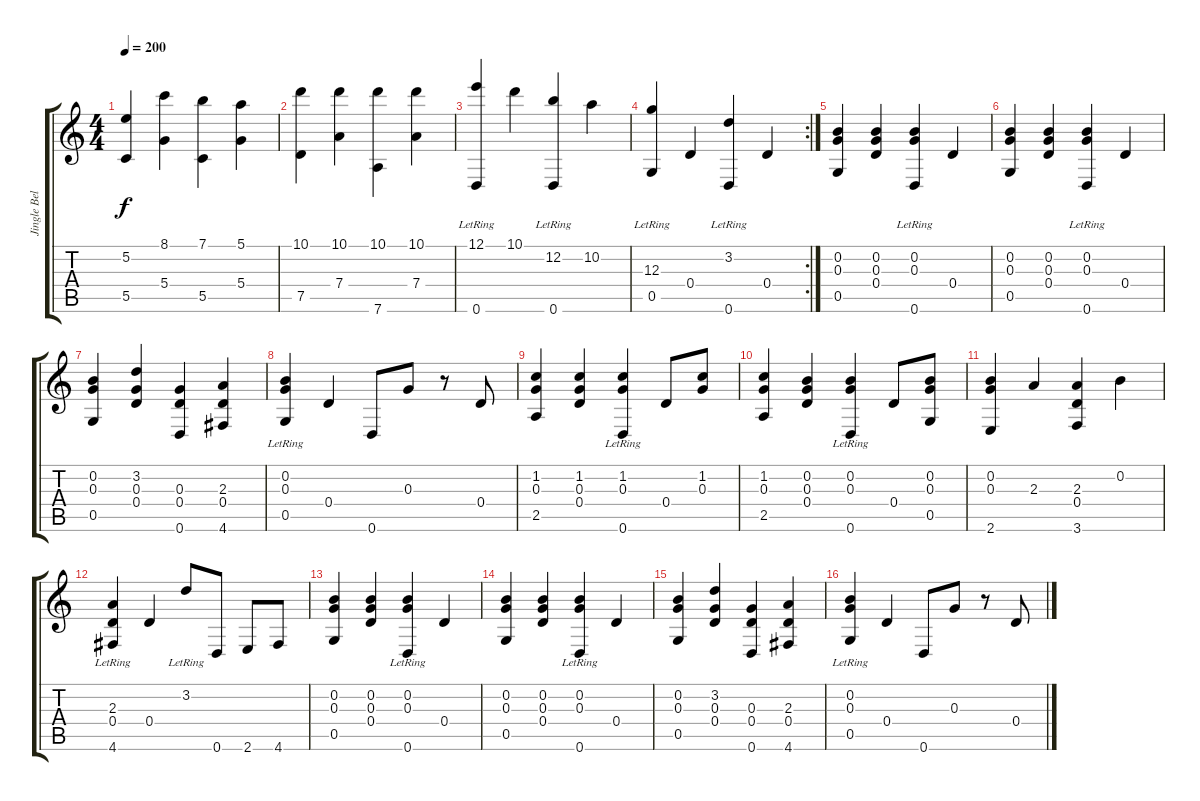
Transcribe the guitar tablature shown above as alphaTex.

\track ("Jingle Bells" "Jingle Bel") {instrument acousticguitarsteel}
\staff {score tabs}
\tuning (E4 B3 G3 D3 G2 D2) {hide}
\ts (4 4)
\tempo 200
\clef g2
\ks c
(5.2 5.5).4{dy f} (8.1 5.4).4 (7.1 5.5).4 (5.1 5.4).4 |
(10.1 7.5).4 (10.1 7.4).4 (10.1 7.6).4 (10.1 7.4).4 |
(12.1 0.6{lr}).4 10.1.4 (12.2 0.6{lr}).4 10.2.4 |
\rc 2
(12.3{lr} 0.5).4 0.4.4 (3.2{lr} 0.6).4 0.4.4 |
(0.2 0.3 0.5).4 (0.2 0.3 0.4).4 (0.2{lr} 0.3{lr} 0.6{lr}).4 0.4.4 |
(0.2 0.3 0.5).4 (0.2 0.3 0.4).4 (0.2{lr} 0.3{lr} 0.6{lr}).4 0.4.4 |
(0.2 0.3 0.5).4 (3.2 0.3 0.4).4 (0.3 0.4 0.6).4 (2.3 0.4 4.6).4 |
(0.2{lr} 0.3{lr} 0.5{lr}).4 0.4.4 0.6.8 0.3.8 r.8 0.4.8 |
(1.2 0.3 2.5).4 (1.2 0.3 0.4).4 (1.2{lr} 0.3{lr} 0.6{lr}).4 0.4.8 (1.2 0.3).8 |
(1.2 0.3 2.5).4 (0.2 0.3 0.4).4 (0.2{lr} 0.3{lr} 0.6{lr}).4 0.4.8 (0.2 0.3 0.5).8 |
(0.2 0.3 2.6).4 2.3.4 (2.3 0.4 3.6).4 0.2.4 |
(2.3{lr} 0.4{lr} 4.6{lr}).4 0.4.4 3.2{lr}.8 0.6.8 2.6.8 4.6.8 |
(0.2 0.3 0.5).4 (0.2 0.3 0.4).4 (0.2{lr} 0.3{lr} 0.6{lr}).4 0.4.4 |
(0.2 0.3 0.5).4 (0.2 0.3 0.4).4 (0.2{lr} 0.3{lr} 0.6{lr}).4 0.4.4 |
(0.2 0.3 0.5).4 (3.2 0.3 0.4).4 (0.3 0.4 0.6).4 (2.3 0.4 4.6).4 |
(0.2{lr} 0.3{lr} 0.5{lr}).4 0.4.4 0.6.8 0.3.8 r.8 0.4.8
